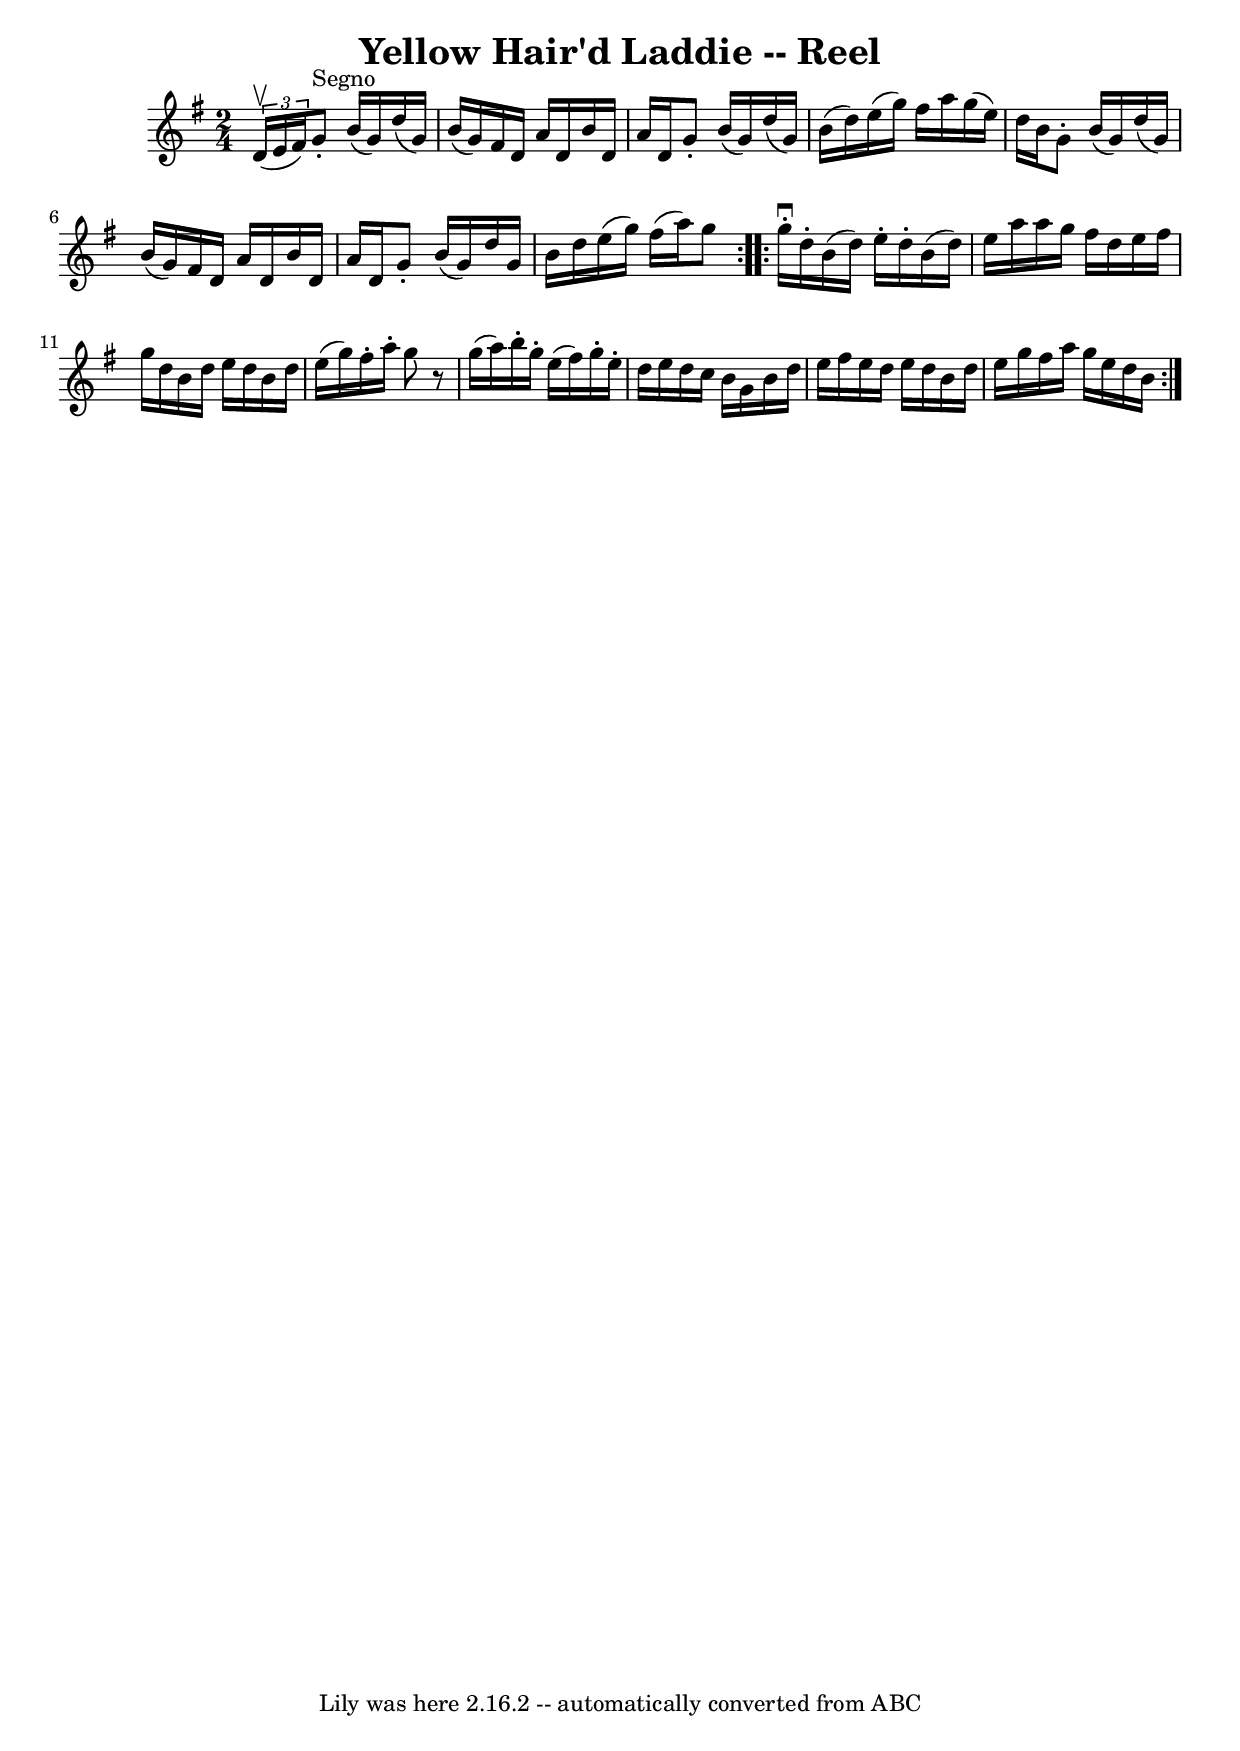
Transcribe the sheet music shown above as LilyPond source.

\version "2.16.2"
\include "Mammoth.ily"
\header {
  %% book = "Ryan's Mammoth Collection"
  crossRefNumber = "1"
  footnotes = "\\\\277\\\\AKA Five Mile Chase"
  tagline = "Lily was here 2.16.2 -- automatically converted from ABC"
  title = "Yellow Hair'd Laddie -- Reel"

}
voicedefault =  {



  \repeat volta 2 {

    \time 2/4 
    \key g \major
    \times 2/3 { d'16^\upbow(e'16 fis'16) 
	       }    |
    g'8^"Segno"-. b'16 (g'16) d''16 (g'16) b'16 (
    g'16)   |
    fis'16 d'16 a'16 d'16 b'16 d'16 a'16    
    d'16    |
    g'8-. b'16 (g'16) d''16 (g'16) b'16 (
    d''16)   |
    e''16 (g''16) fis''16 a''16 g''16 (
    e''16) d''16 b'16    |
    g'8-. b'16 (g'16) d''16 (
    g'16) b'16 (g'16)   |
    fis'16 d'16 a'16 d'16    
    b'16 d'16 a'16 d'16    |
    g'8-. b'16 (g'16) d''16   
    g'16 b'16 d''16    |
    e''16 (g''16) fis''16 (a''16) g''8  
  }     
  \repeat volta 2 {
    g''16^\downbow-. d''16-. b'16 (
    d''16) e''16-. d''16-. b'16 (d''16)   |
    e''16    
    a''16 a''16 g''16 fis''16 d''16 e''16 fis''16    |
    
    g''16 d''16 b'16 d''16 e''16 d''16 b'16 d''16    |
    
    e''16 (g''16) fis''16-. a''16-. g''8    r8   |
    g''16 (a''16) b''16-. g''16-. e''16 (fis''16) g''16-. e''16-.   |
    d''16 e''16 d''16 c''16 b'16 g'16 b'16    
    d''16    |
    e''16 fis''16 e''16 d''16 e''16 d''16    
    b'16 d''16    |
    e''16 g''16 fis''16 a''16 g''16    
    e''16 d''16 b'16      
  }   

}

\score{
  <<

    \context Staff="default"
    {
      \voicedefault 
      
    }

  >>
  \layout {
    
  }
  \midi {
  }

}
